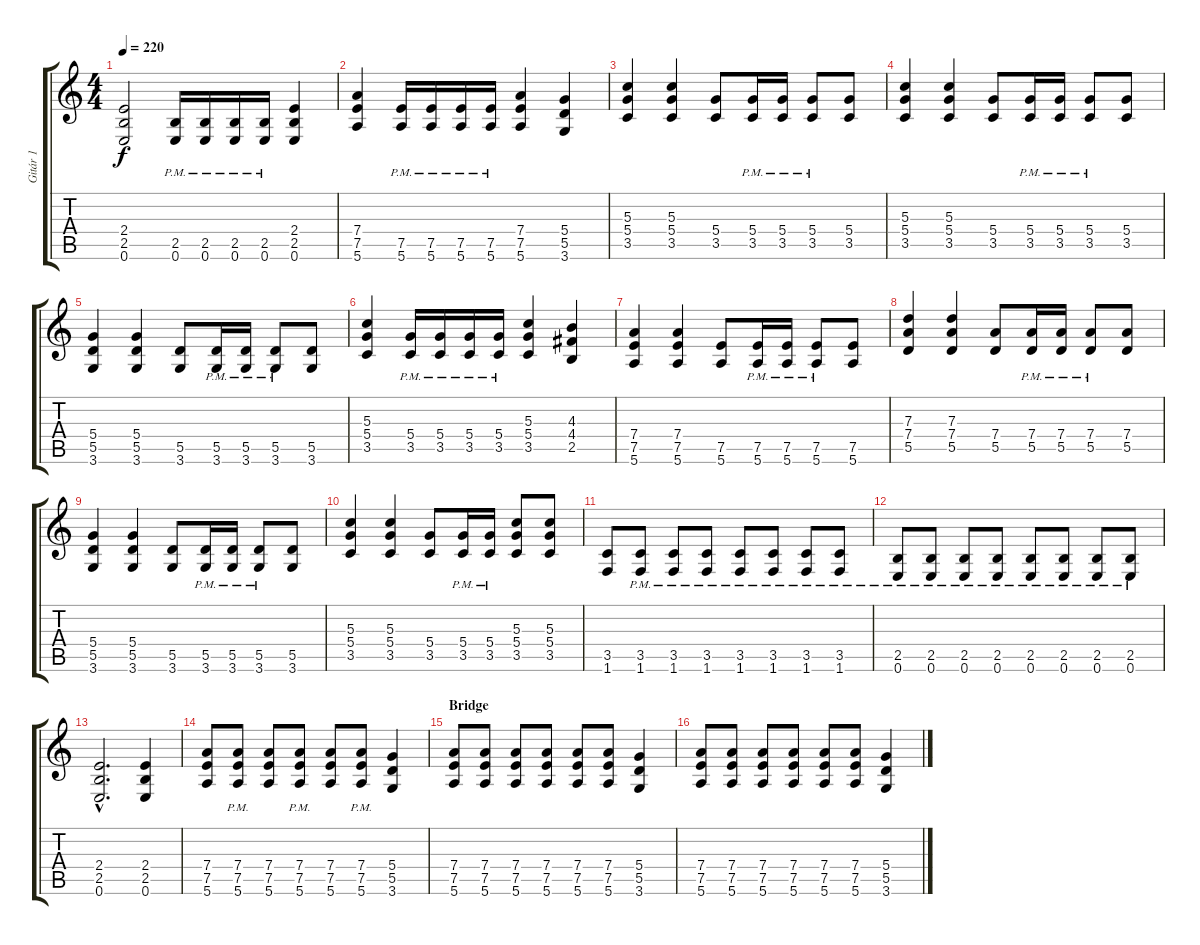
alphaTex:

\track ("Gitár 1" "Gitár 1") {instrument electricguitarclean}
\staff {score tabs}
\tuning (E4 B3 G3 D3 A2 E2) {hide}
\ts (4 4)
\tempo 220
\clef g2
\ks c
(2.4 2.5 0.6).2{dy f} (2.5{pm} 0.6{pm}).16 (2.5{pm} 0.6{pm}).16 (2.5{pm} 0.6{pm}).16 (2.5{pm} 0.6{pm}).16 (2.4 2.5 0.6).4 |
(7.4 7.5 5.6).4 (7.5{pm} 5.6{pm}).16 (7.5{pm} 5.6{pm}).16 (7.5{pm} 5.6{pm}).16 (7.5{pm} 5.6{pm}).16 (7.4 7.5 5.6).4 (5.4 5.5 3.6).4 |
(5.3 5.4 3.5).4 (5.3 5.4 3.5).4 (5.4 3.5).8 (5.4{pm} 3.5{pm}).16 (5.4{pm} 3.5{pm}).16 (5.4{pm} 3.5{pm}).8 (5.4 3.5).8 |
(5.3 5.4 3.5).4 (5.3 5.4 3.5).4 (5.4 3.5).8 (5.4{pm} 3.5{pm}).16 (5.4{pm} 3.5{pm}).16 (5.4{pm} 3.5{pm}).8 (5.4 3.5).8 |
(5.4 5.5 3.6).4 (5.4 5.5 3.6).4 (5.5 3.6).8 (5.5{pm} 3.6{pm}).16 (5.5{pm} 3.6{pm}).16 (5.5{pm} 3.6{pm}).8 (5.5 3.6).8 |
(5.3 5.4 3.5).4 (5.4{pm} 3.5{pm}).16 (5.4{pm} 3.5{pm}).16 (5.4{pm} 3.5{pm}).16 (5.4{pm} 3.5{pm}).16 (5.3 5.4 3.5).4 (4.3 4.4 2.5).4 |
(7.4 7.5 5.6).4 (7.4 7.5 5.6).4 (7.5 5.6).8 (7.5{pm} 5.6{pm}).16 (7.5{pm} 5.6{pm}).16 (7.5{pm} 5.6{pm}).8 (7.5 5.6).8 |
(7.3 7.4 5.5).4 (7.3 7.4 5.5).4 (7.4 5.5).8 (7.4{pm} 5.5{pm}).16 (7.4{pm} 5.5{pm}).16 (7.4{pm} 5.5{pm}).8 (7.4 5.5).8 |
(5.4 5.5 3.6).4 (5.4 5.5 3.6).4 (5.5 3.6).8 (5.5{pm} 3.6{pm}).16 (5.5{pm} 3.6{pm}).16 (5.5{pm} 3.6{pm}).8 (5.5 3.6).8 |
(5.3 5.4 3.5).4 (5.3 5.4 3.5).4 (5.4 3.5).8 (5.4{pm} 3.5{pm}).16 (5.4{pm} 3.5{pm}).16 (5.3 5.4 3.5).8 (5.3 5.4 3.5).8 |
(3.5 1.6).8 (3.5{pm} 1.6{pm}).8 (3.5{pm} 1.6{pm}).8 (3.5{pm} 1.6{pm}).8 (3.5{pm} 1.6{pm}).8 (3.5{pm} 1.6{pm}).8 (3.5{pm} 1.6{pm}).8 (3.5{pm} 1.6{pm}).8 |
(2.5{pm} 0.6{pm}).8 (2.5{pm} 0.6{pm}).8 (2.5{pm} 0.6{pm}).8 (2.5{pm} 0.6{pm}).8 (2.5{pm} 0.6{pm}).8 (2.5{pm} 0.6{pm}).8 (2.5{pm} 0.6{pm}).8 (2.5{pm} 0.6{pm}).8 |
(2.4{hac} 2.5{hac} 0.6{hac}).2{d} (2.4 2.5 0.6).4 |
(7.4 7.5 5.6).8 (7.4{pm} 7.5{pm} 5.6{pm}).8 (7.4 7.5 5.6).8 (7.4{pm} 7.5{pm} 5.6{pm}).8 (7.4 7.5 5.6).8 (7.4{pm} 7.5{pm} 5.6{pm}).8 (5.4 5.5 3.6).4 |
\section ("" "Bridge")
(7.4 7.5 5.6).8 (7.4 7.5 5.6).8 (7.4 7.5 5.6).8 (7.4 7.5 5.6).8 (7.4 7.5 5.6).8 (7.4 7.5 5.6).8 (5.4 5.5 3.6).4 |
(7.4 7.5 5.6).8 (7.4 7.5 5.6).8 (7.4 7.5 5.6).8 (7.4 7.5 5.6).8 (7.4 7.5 5.6).8 (7.4 7.5 5.6).8 (5.4 5.5 3.6).4
